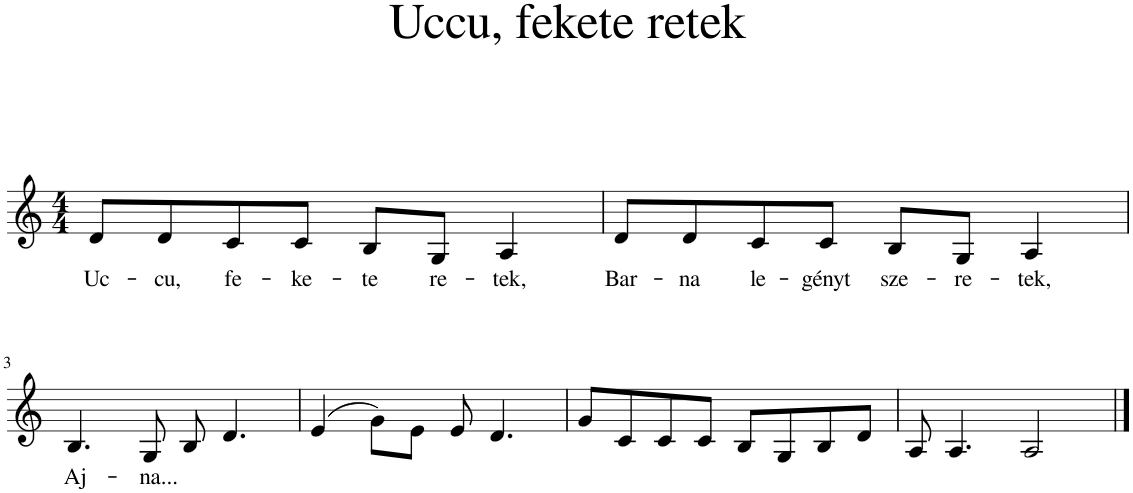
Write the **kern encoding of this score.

**kern	**text
*part1	*part1
*staff1	*staff1
*I"Piano	*
*I'Pno	*
*clefG2	*
*k[]	*
*M4/4	*
=1	=1
!	!LO:LY:b
8d/L	Uc-
!	!LO:LY:b
8d/	-cu,
!	!LO:LY:b
8c/	fe-
!	!LO:LY:b
8c/J	-ke-
!	!LO:LY:b
8B/L	-te
!	!LO:LY:b
8G/J	re-
!	!LO:LY:b
4A/	-tek,
=2	=2
!	!LO:LY:b
8d/L	Bar-
!	!LO:LY:b
8d/	-na
!	!LO:LY:b
8c/	le-
!	!LO:LY:b
8c/J	-gényt
!	!LO:LY:b
8B/L	sze-
!	!LO:LY:b
8G/J	-re-
!	!LO:LY:b
4A/	-tek,
!!LO:LB:g=z
=3	=3
!	!LO:LY:b
4.B/	Aj-
!	!LO:LY:b
8G/	-na...
8B/	.
4.d/	.
=4	=4
(4e/	.
8g\L)	.
8e\J	.
8e/	.
4.d/	.
=5	=5
8g/L	.
8c/	.
8c/	.
8c/J	.
8B/L	.
8G/	.
8B/	.
8d/J	.
=6	=6
8A/	.
4.A/	.
2A/	.
==	==
*-	*-
